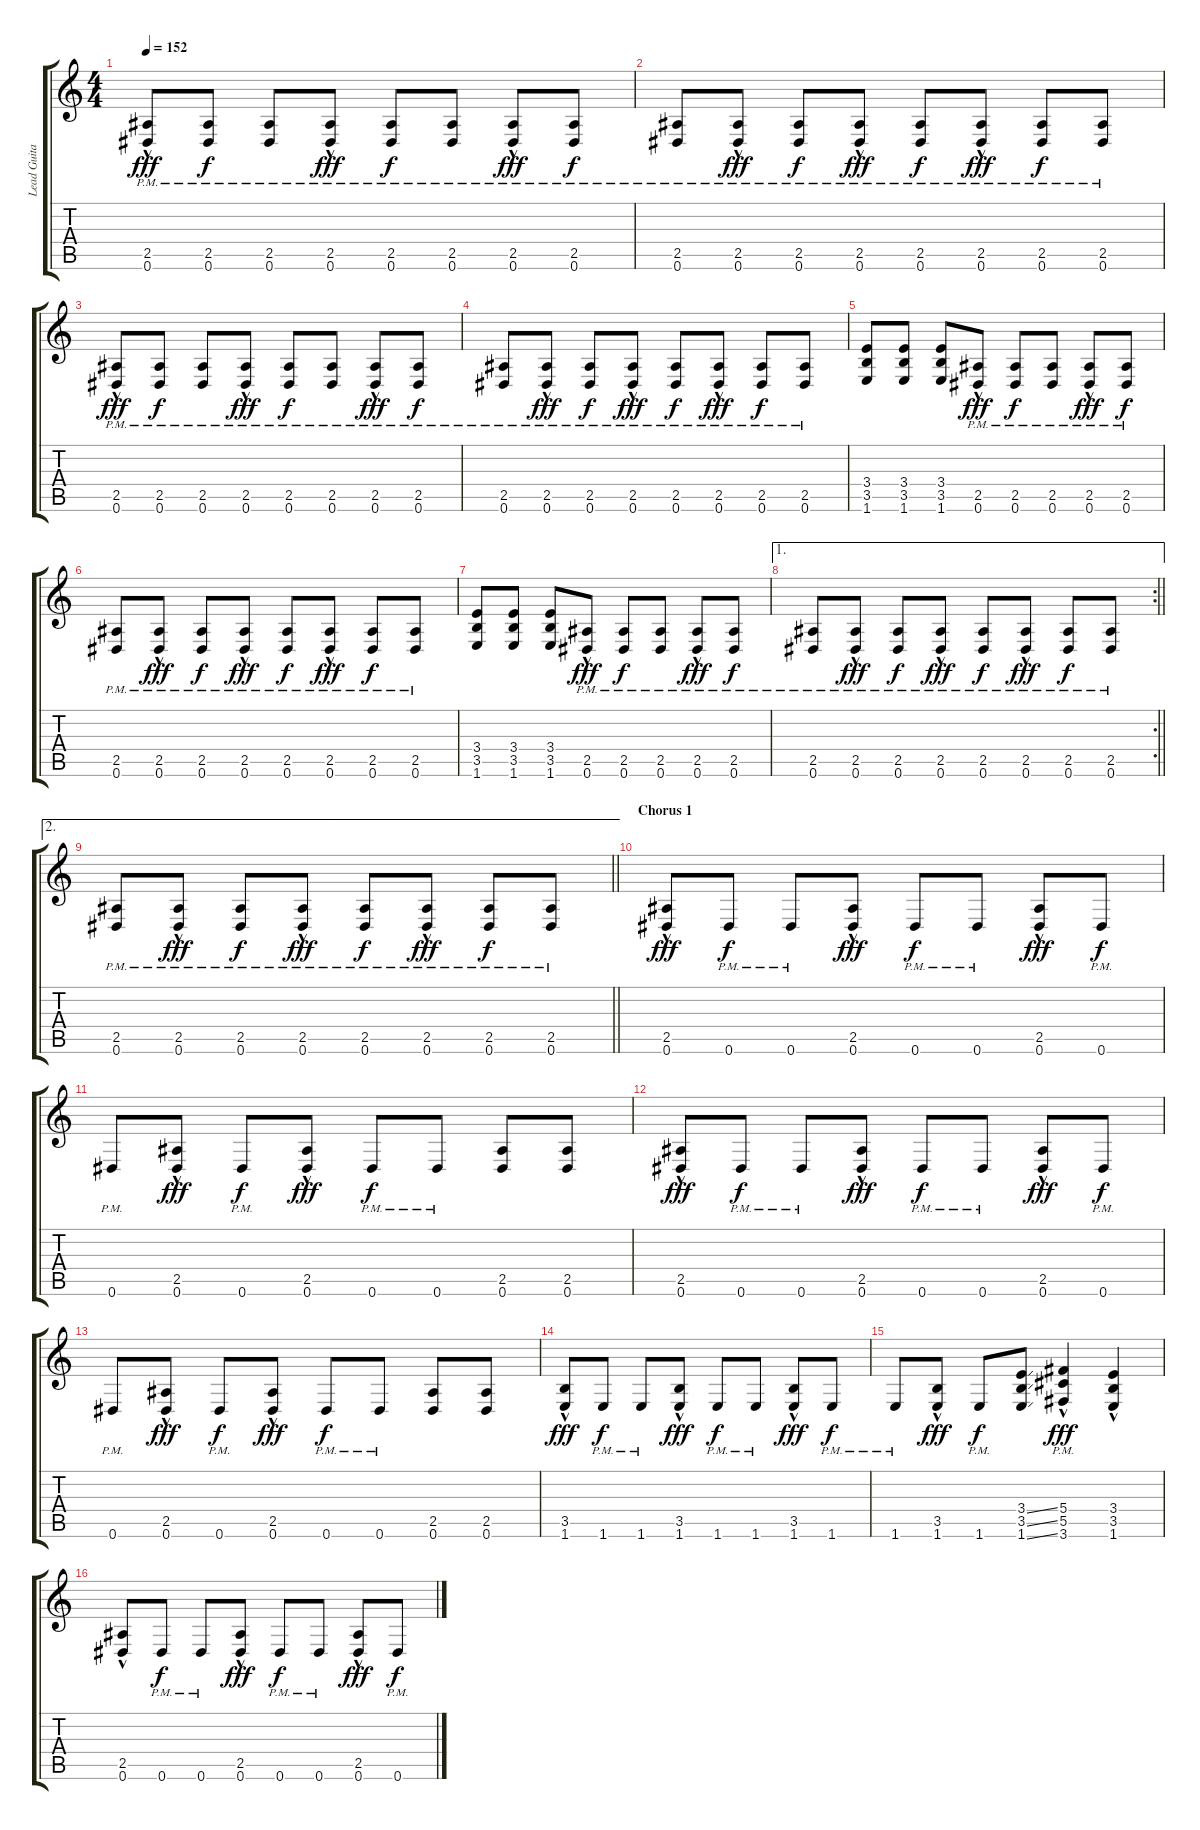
\track ("Lead Guitar" "Lead Guita") {instrument distortionguitar}
\staff {score tabs}
\tuning (Eb4 Bb3 Gb3 Db3 Ab2 Eb2) {hide}
\ts (4 4)
\tempo 152
\clef g2
\ks c
(2.5{pm} 0.6{hac pm}).8{dy fff} (2.5{pm} 0.6{pm}).8{dy f} (2.5{pm} 0.6{pm}).8 (2.5{pm} 0.6{hac pm}).8{dy fff} (2.5{pm} 0.6{pm}).8{dy f} (2.5{pm} 0.6{pm}).8 (2.5{pm} 0.6{hac pm}).8{dy fff} (2.5{pm} 0.6{pm}).8{dy f} |
(2.5{pm} 0.6{pm}).8 (2.5{pm} 0.6{hac pm}).8{dy fff} (2.5{pm} 0.6{pm}).8{dy f} (2.5{pm} 0.6{hac pm}).8{dy fff} (2.5{pm} 0.6{pm}).8{dy f} (2.5{pm} 0.6{hac pm}).8{dy fff} (2.5{pm} 0.6{pm}).8{dy f} (2.5{pm} 0.6{pm}).8 |
(2.5{pm} 0.6{hac pm}).8{dy fff} (2.5{pm} 0.6{pm}).8{dy f} (2.5{pm} 0.6{pm}).8 (2.5{pm} 0.6{hac pm}).8{dy fff} (2.5{pm} 0.6{pm}).8{dy f} (2.5{pm} 0.6{pm}).8 (2.5{pm} 0.6{hac pm}).8{dy fff} (2.5{pm} 0.6{pm}).8{dy f} |
(2.5{pm} 0.6{pm}).8 (2.5{pm} 0.6{hac pm}).8{dy fff} (2.5{pm} 0.6{pm}).8{dy f} (2.5{pm} 0.6{hac pm}).8{dy fff} (2.5{pm} 0.6{pm}).8{dy f} (2.5{pm} 0.6{hac pm}).8{dy fff} (2.5{pm} 0.6{pm}).8{dy f} (2.5{pm} 0.6{pm}).8 |
(3.4 3.5 1.6).8 (3.4 3.5 1.6).8 (3.4 3.5 1.6).8 (2.5{pm} 0.6{hac pm}).8{dy fff} (2.5{pm} 0.6{pm}).8{dy f} (2.5{pm} 0.6{pm}).8 (2.5{pm} 0.6{hac pm}).8{dy fff} (2.5{pm} 0.6{pm}).8{dy f} |
(2.5{pm} 0.6{pm}).8 (2.5{pm} 0.6{hac pm}).8{dy fff} (2.5{pm} 0.6{pm}).8{dy f} (2.5{pm} 0.6{hac pm}).8{dy fff} (2.5{pm} 0.6{pm}).8{dy f} (2.5{pm} 0.6{hac pm}).8{dy fff} (2.5{pm} 0.6{pm}).8{dy f} (2.5{pm} 0.6{pm}).8 |
(3.4 3.5 1.6).8 (3.4 3.5 1.6).8 (3.4 3.5 1.6).8 (2.5{pm} 0.6{hac pm}).8{dy fff} (2.5{pm} 0.6{pm}).8{dy f} (2.5{pm} 0.6{pm}).8 (2.5{pm} 0.6{hac pm}).8{dy fff} (2.5{pm} 0.6{pm}).8{dy f} |
\ae 1
\rc 2
\barLineRight lightlight
(2.5{pm} 0.6{pm}).8 (2.5{pm} 0.6{hac pm}).8{dy fff} (2.5{pm} 0.6{pm}).8{dy f} (2.5{pm} 0.6{hac pm}).8{dy fff} (2.5{pm} 0.6{pm}).8{dy f} (2.5{pm} 0.6{hac pm}).8{dy fff} (2.5{pm} 0.6{pm}).8{dy f} (2.5{pm} 0.6{pm}).8 |
\ae 2
\barLineRight lightlight
(2.5{pm} 0.6{pm}).8 (2.5{pm} 0.6{hac pm}).8{dy fff} (2.5{pm} 0.6{pm}).8{dy f} (2.5{pm} 0.6{hac pm}).8{dy fff} (2.5{pm} 0.6{pm}).8{dy f} (2.5{pm} 0.6{hac pm}).8{dy fff} (2.5{pm} 0.6{pm}).8{dy f} (2.5{pm} 0.6{pm}).8 |
\section ("" "Chorus 1")
(2.5 0.6{hac}).8{dy fff} 0.6{pm}.8{dy f} 0.6{pm}.8 (2.5 0.6{hac}).8{dy fff} 0.6{pm}.8{dy f} 0.6{pm}.8 (2.5 0.6{hac}).8{dy fff} 0.6{pm}.8{dy f} |
0.6{pm}.8 (2.5 0.6{hac}).8{dy fff} 0.6{pm}.8{dy f} (2.5 0.6{hac}).8{dy fff} 0.6{pm}.8{dy f} 0.6{pm}.8 (2.5 0.6).8 (2.5 0.6).8 |
(2.5 0.6{hac}).8{dy fff} 0.6{pm}.8{dy f} 0.6{pm}.8 (2.5 0.6{hac}).8{dy fff} 0.6{pm}.8{dy f} 0.6{pm}.8 (2.5 0.6{hac}).8{dy fff} 0.6{pm}.8{dy f} |
0.6{pm}.8 (2.5 0.6{hac}).8{dy fff} 0.6{pm}.8{dy f} (2.5 0.6{hac}).8{dy fff} 0.6{pm}.8{dy f} 0.6{pm}.8 (2.5 0.6).8 (2.5 0.6).8 |
(3.5 1.6{hac}).8{dy fff} 1.6{pm}.8{dy f} 1.6{pm}.8 (3.5 1.6{hac}).8{dy fff} 1.6{pm}.8{dy f} 1.6{pm}.8 (3.5 1.6{hac}).8{dy fff} 1.6{pm}.8{dy f} |
1.6{pm}.8 (3.5 1.6{hac}).8{dy fff} 1.6{pm}.8{dy f} (3.4{ss} 3.5{ss} 1.6{ss}).8 (5.4 5.5{pm} 3.6{hac pm}).4{dy fff} (3.4 3.5 1.6{hac}).4 |
(2.5 0.6{hac}).8 0.6{pm}.8{dy f} 0.6{pm}.8 (2.5 0.6{hac}).8{dy fff} 0.6{pm}.8{dy f} 0.6{pm}.8 (2.5 0.6{hac}).8{dy fff} 0.6{pm}.8{dy f}
